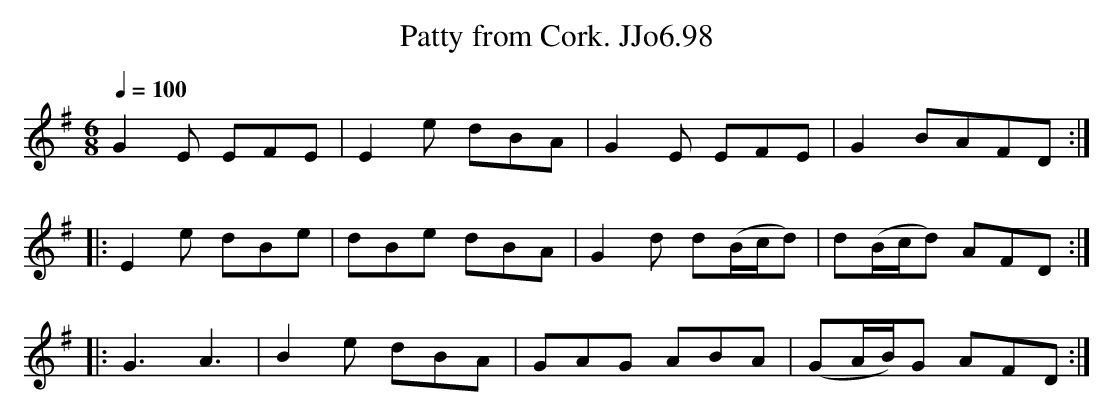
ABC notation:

X:1
T:Patty from Cork. JJo6.98
M:6/8
L:1/8
Q:1/4=100
K:Em
G2E EFE|E2e dBA|G2E EFE|G2BAFD:|
|:E2e dBe|dBe dBA|G2d d(B/c/d)|d(B/c/d) AFD:|
|:G3A3|B2e dBA|GAG ABA|(GA/B/)G AFD:|
